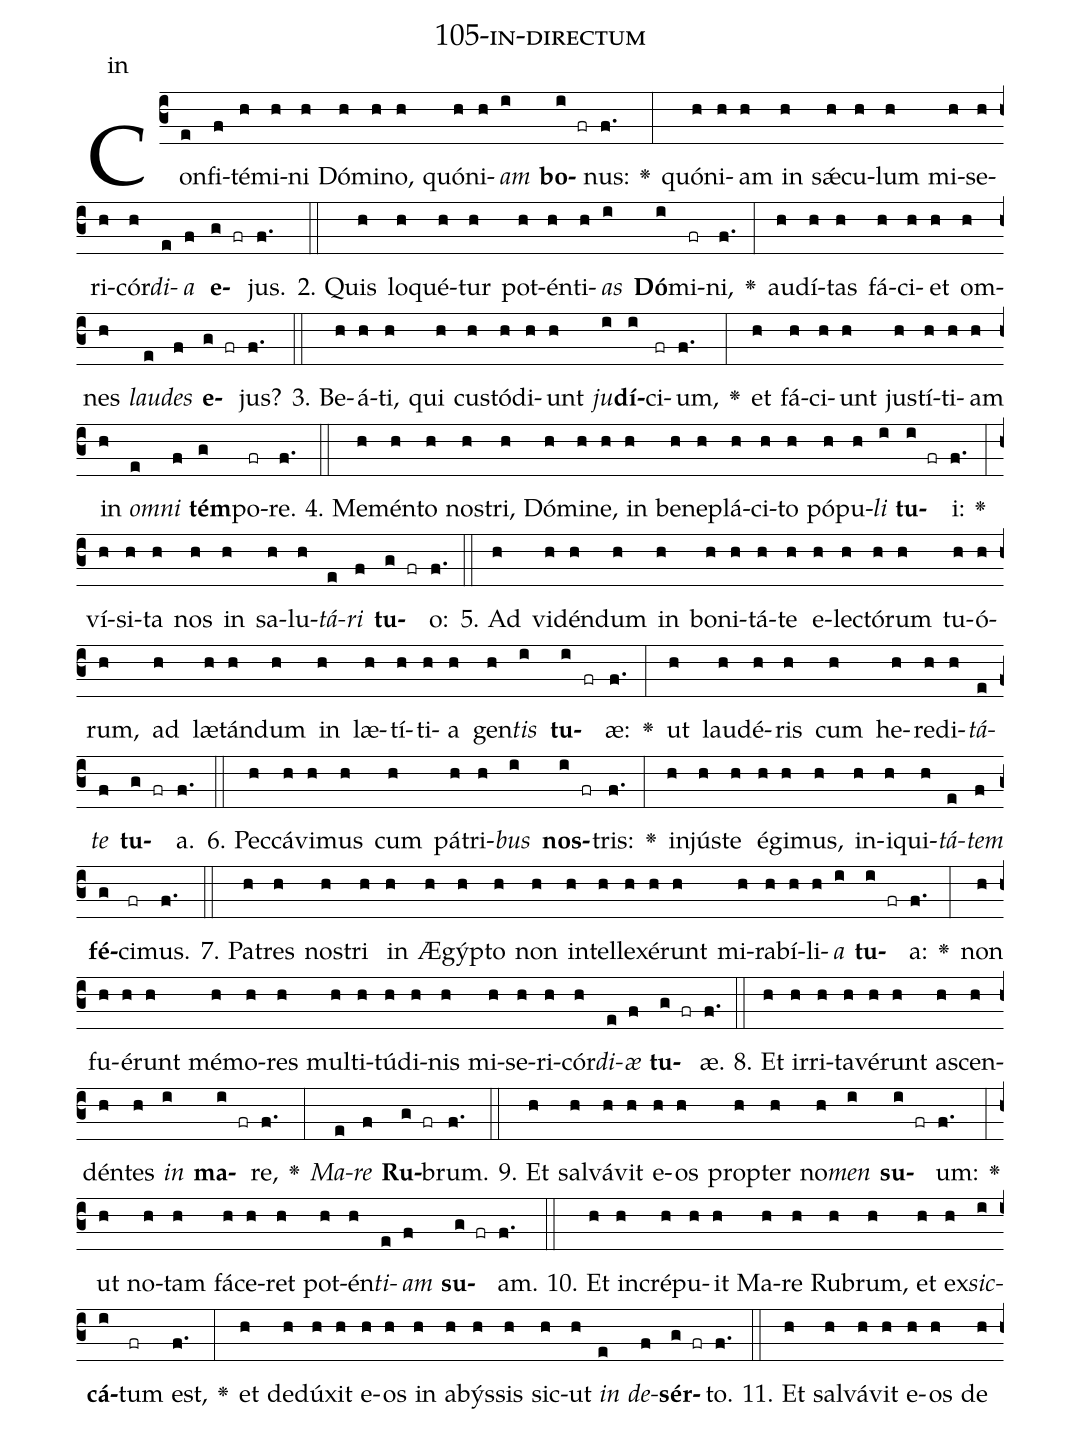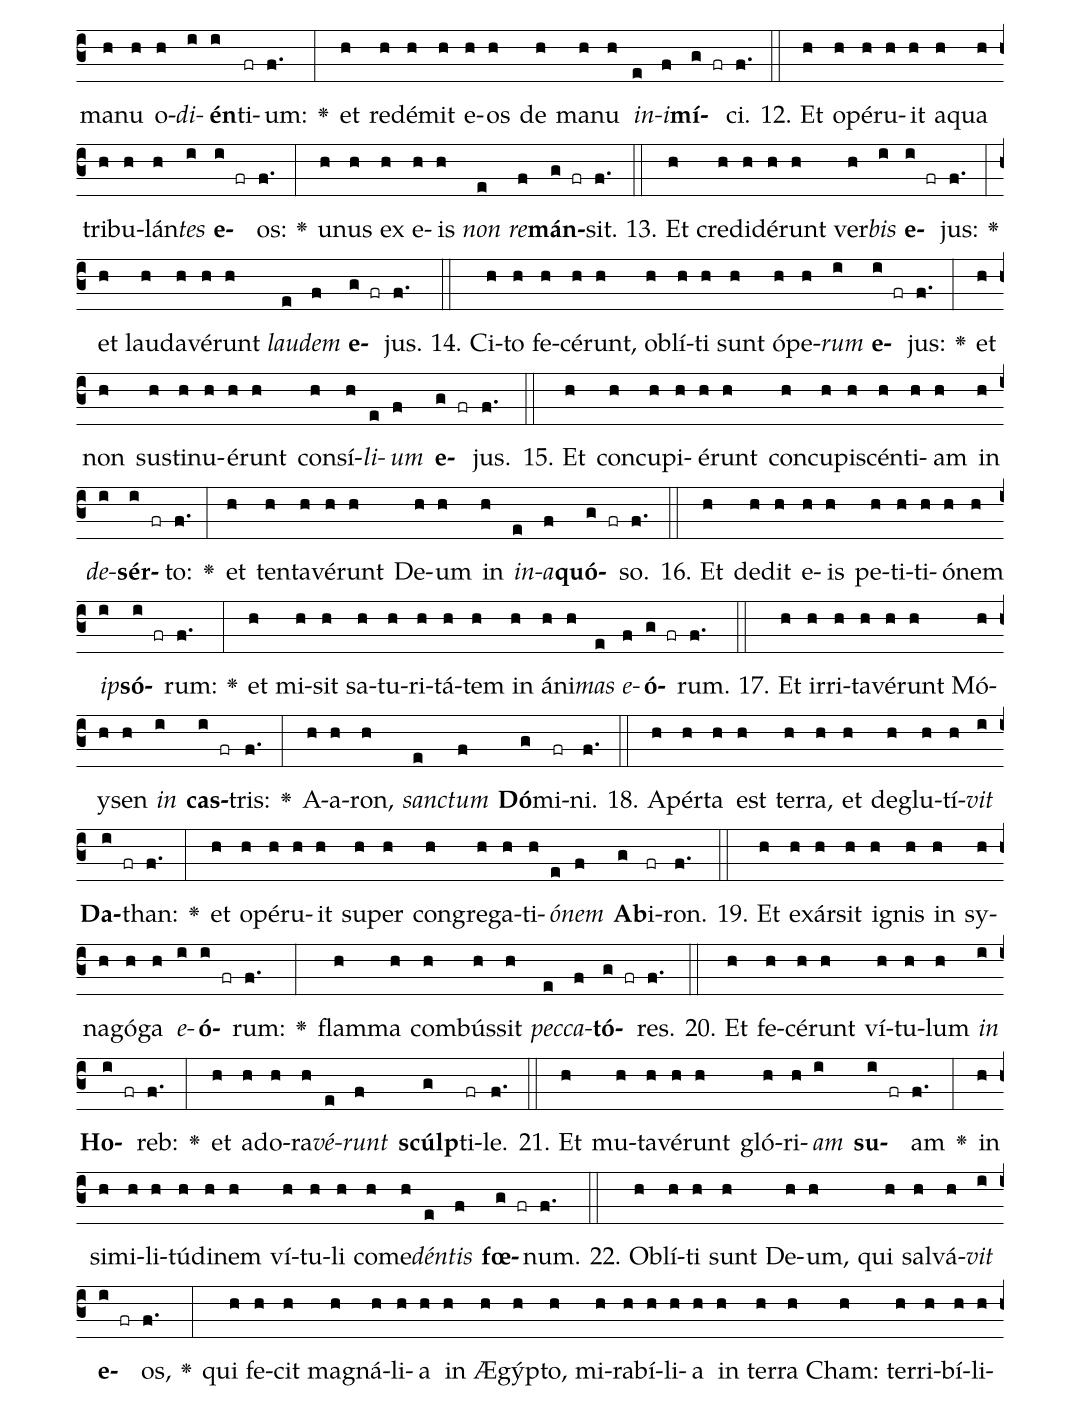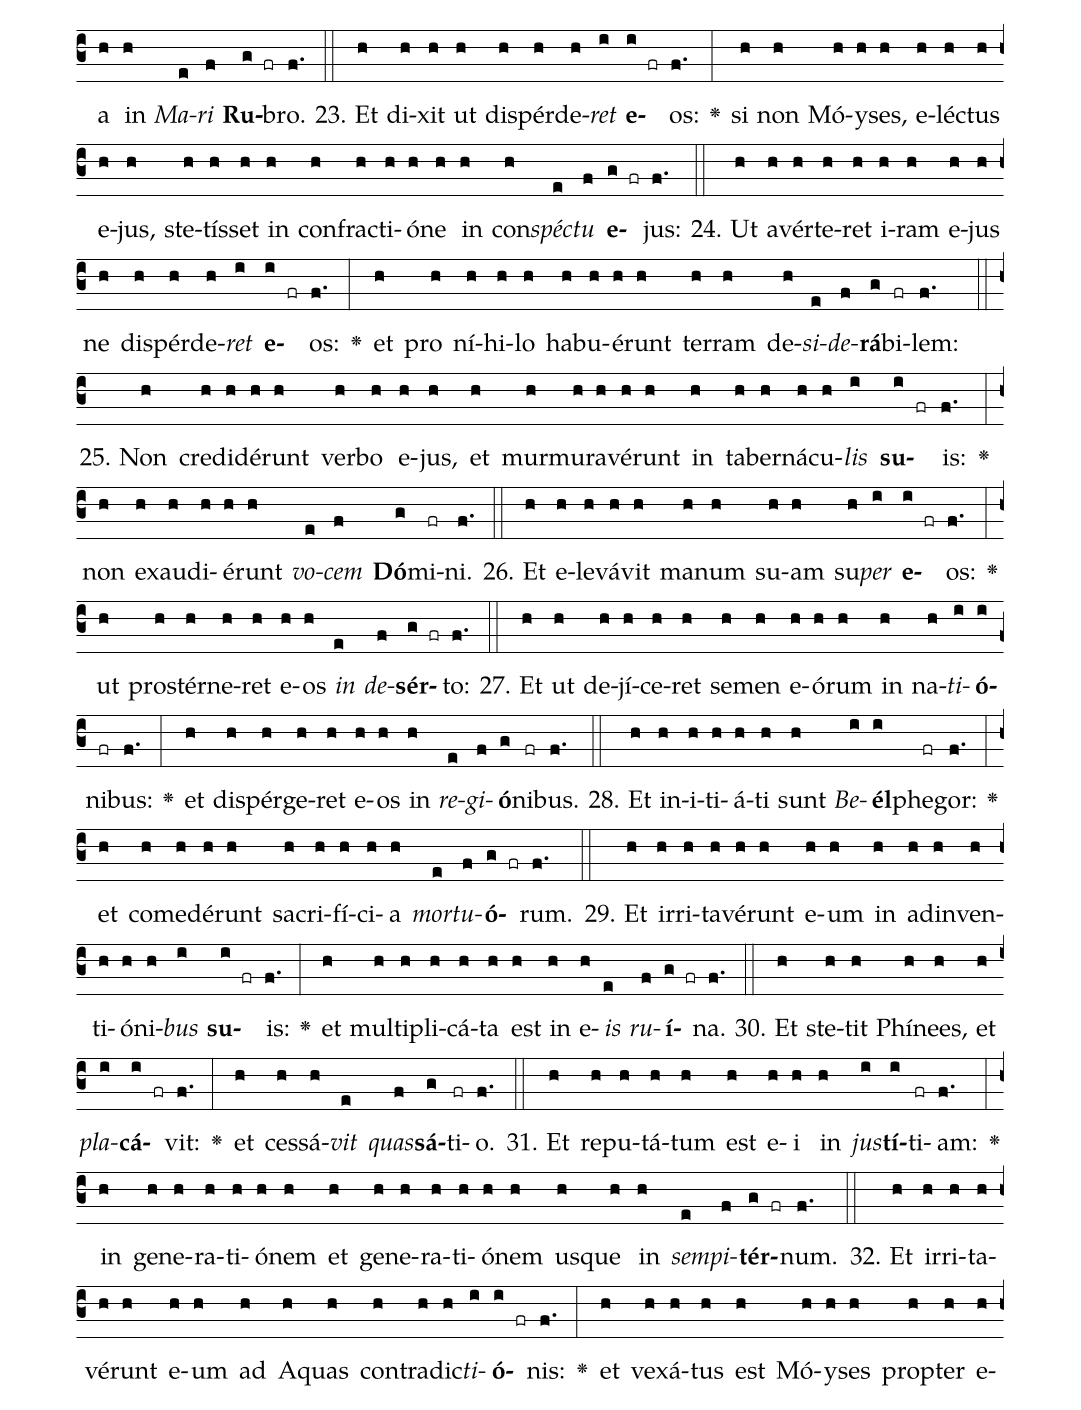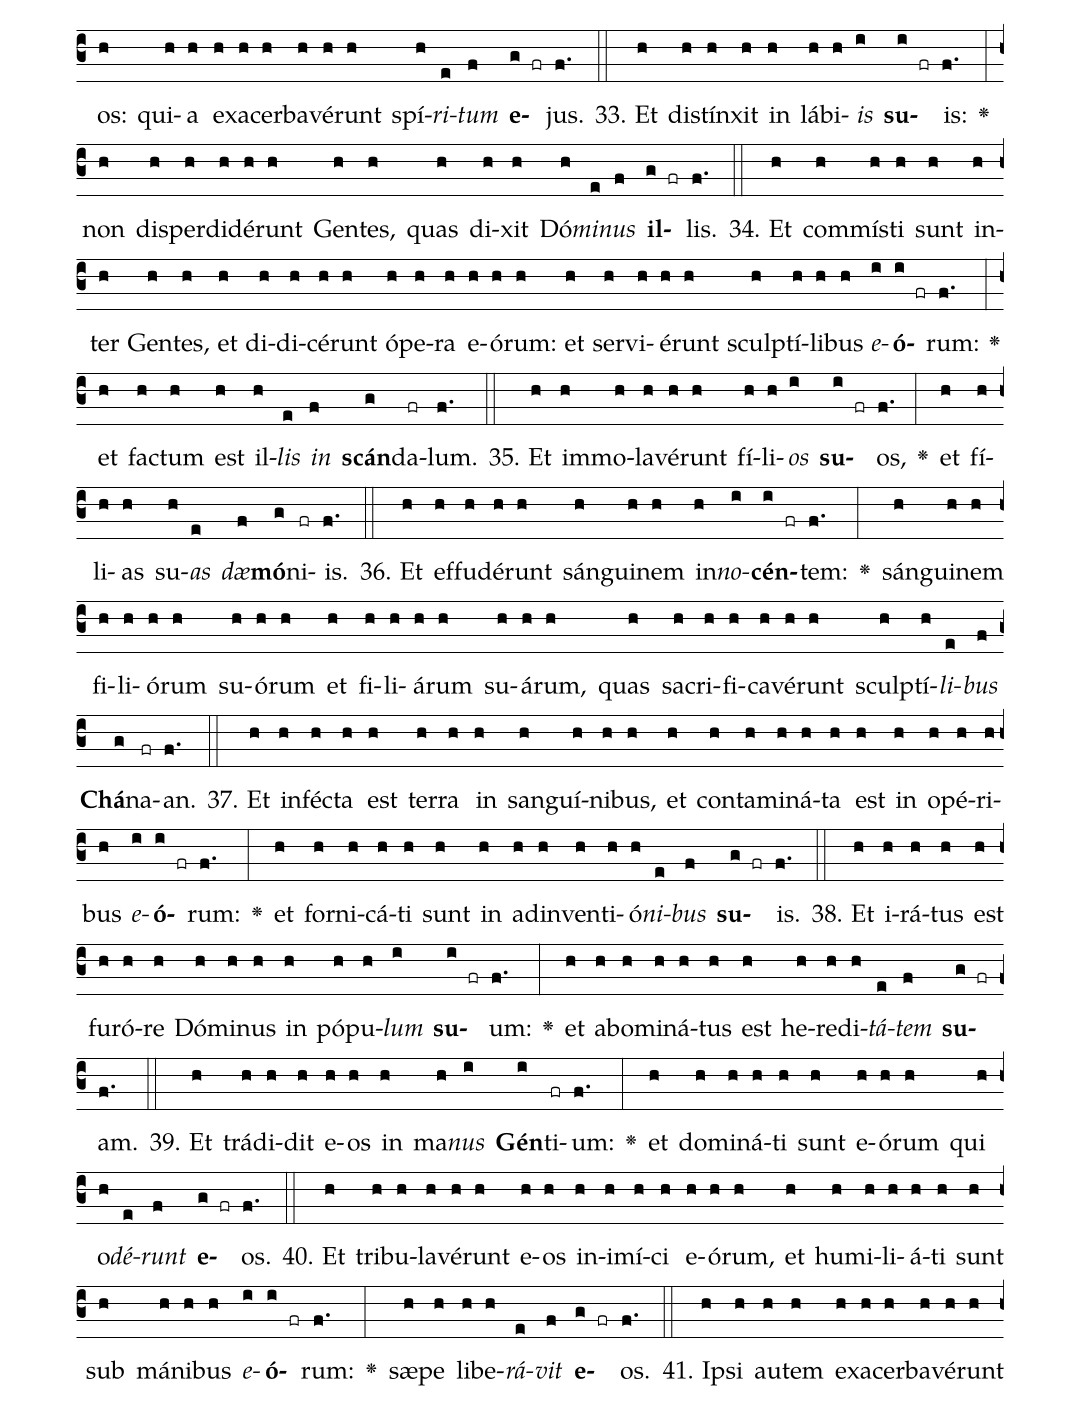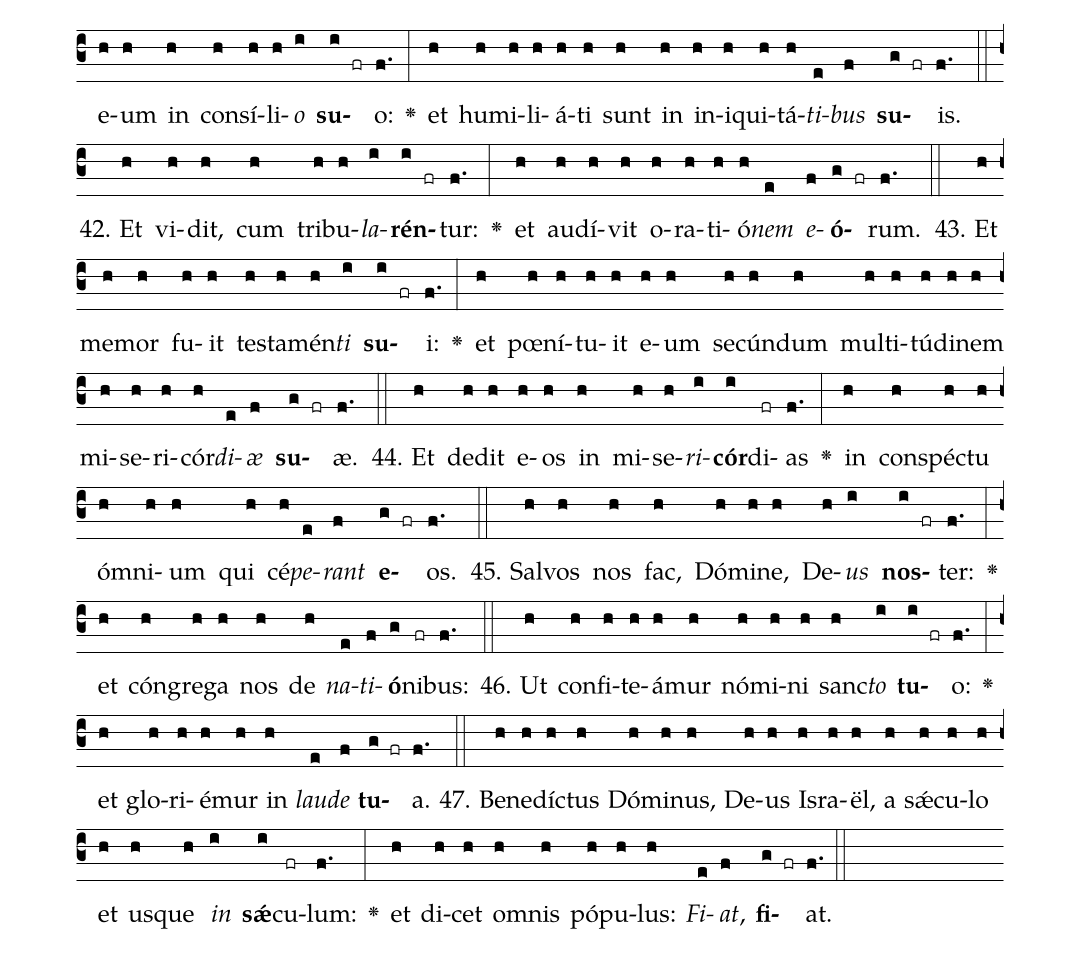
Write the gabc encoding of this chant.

name: 105-in-directum;
annotation: in;
%%
(c3)Con(e)fi(f)té(h)mi(h)ni(h) Dó(h)mi(h)no,(h) quón(h)i(h)<i>am</i>(i) <b>bo</b>(i fr)nus:(f.) <v>\greheightstar</v>(:) quón(h)i(h)am(h) in(h) sǽ(h)cu(h)lum(h) mi(h)se(h)ri(h)cór(h)<i>di</i>(e)<i>a</i>(f) <b>e</b>(g fr)jus.(f.) (::)
2. Quis(h) lo(h)qué(h)tur(h) pot(h)én(h)ti(h)<i>as</i>(i) <b>Dó</b>(i)mi(fr)ni,(f.) <v>\greheightstar</v>(:) au(h)dí(h)tas(h) fá(h)ci(h)et(h) om(h)nes(h) <i>lau</i>(e)<i>des</i>(f) <b>e</b>(g fr)jus?(f.) (::)
3. Be(h)á(h)ti,(h) qui(h) cus(h)tó(h)di(h)unt(h) <i>ju</i>(i)<b>dí</b>(i)ci(fr)um,(f.) <v>\greheightstar</v>(:) et(h) fá(h)ci(h)unt(h) jus(h)tí(h)ti(h)am(h) in(h) <i>om</i>(e)<i>ni</i>(f) <b>tém</b>(g)po(fr)re.(f.) (::)
4. Me(h)mén(h)to(h) nos(h)tri,(h) Dó(h)mi(h)ne,(h) in(h) be(h)ne(h)plá(h)ci(h)to(h) pó(h)pu(h)<i>li</i>(i) <b>tu</b>(i fr)i:(f.) <v>\greheightstar</v>(:) ví(h)si(h)ta(h) nos(h) in(h) sa(h)lu(h)<i>tá</i>(e)<i>ri</i>(f) <b>tu</b>(g fr)o:(f.) (::)
5. Ad(h) vi(h)dén(h)dum(h) in(h) bo(h)ni(h)tá(h)te(h) e(h)lec(h)tó(h)rum(h) tu(h)ó(h)rum,(h) ad(h) læ(h)tán(h)dum(h) in(h) læ(h)tí(h)ti(h)a(h) gen(h)<i>tis</i>(i) <b>tu</b>(i fr)æ:(f.) <v>\greheightstar</v>(:) ut(h) lau(h)dé(h)ris(h) cum(h) he(h)re(h)di(h)<i>tá</i>(e)<i>te</i>(f) <b>tu</b>(g fr)a.(f.) (::)
6. Pec(h)cá(h)vi(h)mus(h) cum(h) pá(h)tri(h)<i>bus</i>(i) <b>nos</b>(i fr)tris:(f.) <v>\greheightstar</v>(:) in(h)jús(h)te(h) é(h)gi(h)mus,(h) in(h)i(h)qui(h)<i>tá</i>(e)<i>tem</i>(f) <b>fé</b>(g)ci(fr)mus.(f.) (::)
7. Pa(h)tres(h) nos(h)tri(h) in(h) Æ(h)gýp(h)to(h) non(h) in(h)tel(h)le(h)xé(h)runt(h) mi(h)ra(h)bí(h)li(h)<i>a</i>(i) <b>tu</b>(i fr)a:(f.) <v>\greheightstar</v>(:) non(h) fu(h)é(h)runt(h) mé(h)mo(h)res(h) mul(h)ti(h)tú(h)di(h)nis(h) mi(h)se(h)ri(h)cór(h)<i>di</i>(e)<i>æ</i>(f) <b>tu</b>(g fr)æ.(f.) (::)
8. Et(h) ir(h)ri(h)ta(h)vé(h)runt(h) a(h)scen(h)dén(h)tes(h) <i>in</i>(i) <b>ma</b>(i fr)re,(f.) <v>\greheightstar</v>(:) <i>Ma</i>(e)<i>re</i>(f) <b>Ru</b>(g fr)brum.(f.) (::)
9. Et(h) sal(h)vá(h)vit(h) e(h)os(h) prop(h)ter(h) no(h)<i>men</i>(i) <b>su</b>(i fr)um:(f.) <v>\greheightstar</v>(:) ut(h) no(h)tam(h) fá(h)ce(h)ret(h) pot(h)én(h)<i>ti</i>(e)<i>am</i>(f) <b>su</b>(g fr)am.(f.) (::)
10. Et(h) in(h)cré(h)pu(h)it(h) Ma(h)re(h) Ru(h)brum,(h) et(h) ex(h)<i>sic</i>(i)<b>cá</b>(i)tum(fr) est,(f.) <v>\greheightstar</v>(:) et(h) de(h)dú(h)xit(h) e(h)os(h) in(h) a(h)býs(h)sis(h) sic(h)ut(h) <i>in</i>(e) <i>de</i>(f)<b>sér</b>(g fr)to.(f.) (::)
11. Et(h) sal(h)vá(h)vit(h) e(h)os(h) de(h) ma(h)nu(h) o(h)<i>di</i>(i)<b>én</b>(i)ti(fr)um:(f.) <v>\greheightstar</v>(:) et(h) red(h)é(h)mit(h) e(h)os(h) de(h) ma(h)nu(h) <i>in</i>(e)<i>i</i>(f)<b>mí</b>(g fr)ci.(f.) (::)
12. Et(h) o(h)pé(h)ru(h)it(h) a(h)qua(h) tri(h)bu(h)lán(h)<i>tes</i>(i) <b>e</b>(i fr)os:(f.) <v>\greheightstar</v>(:) u(h)nus(h) ex(h) e(h)is(h) <i>non</i>(e) <i>re</i>(f)<b>mán</b>(g fr)sit.(f.) (::)
13. Et(h) cre(h)di(h)dé(h)runt(h) ver(h)<i>bis</i>(i) <b>e</b>(i fr)jus:(f.) <v>\greheightstar</v>(:) et(h) lau(h)da(h)vé(h)runt(h) <i>lau</i>(e)<i>dem</i>(f) <b>e</b>(g fr)jus.(f.) (::)
14. Ci(h)to(h) fe(h)cé(h)runt,(h) ob(h)lí(h)ti(h) sunt(h) ó(h)pe(h)<i>rum</i>(i) <b>e</b>(i fr)jus:(f.) <v>\greheightstar</v>(:) et(h) non(h) sus(h)ti(h)nu(h)é(h)runt(h) con(h)sí(h)<i>li</i>(e)<i>um</i>(f) <b>e</b>(g fr)jus.(f.) (::)
15. Et(h) con(h)cu(h)pi(h)é(h)runt(h) con(h)cu(h)pi(h)scén(h)ti(h)am(h) in(h) <i>de</i>(i)<b>sér</b>(i fr)to:(f.) <v>\greheightstar</v>(:) et(h) ten(h)ta(h)vé(h)runt(h) De(h)um(h) in(h) <i>in</i>(e)<i>a</i>(f)<b>quó</b>(g fr)so.(f.) (::)
16. Et(h) de(h)dit(h) e(h)is(h) pe(h)ti(h)ti(h)ó(h)nem(h) <i>ip</i>(i)<b>só</b>(i fr)rum:(f.) <v>\greheightstar</v>(:) et(h) mi(h)sit(h) sa(h)tu(h)ri(h)tá(h)tem(h) in(h) á(h)ni(h)<i>mas</i>(e) <i>e</i>(f)<b>ó</b>(g fr)rum.(f.) (::)
17. Et(h) ir(h)ri(h)ta(h)vé(h)runt(h) Mó(h)y(h)sen(h) <i>in</i>(i) <b>cas</b>(i fr)tris:(f.) <v>\greheightstar</v>(:) A(h)a(h)ron,(h) <i>sanc</i>(e)<i>tum</i>(f) <b>Dó</b>(g)mi(fr)ni.(f.) (::)
18. A(h)pér(h)ta(h) est(h) ter(h)ra,(h) et(h) de(h)glu(h)tí(h)<i>vit</i>(i) <b>Da</b>(i fr)than:(f.) <v>\greheightstar</v>(:) et(h) o(h)pé(h)ru(h)it(h) su(h)per(h) con(h)gre(h)ga(h)ti(h)<i>ó</i>(e)<i>nem</i>(f) <b>Ab</b>(g)i(fr)ron.(f.) (::)
19. Et(h) ex(h)ár(h)sit(h) i(h)gnis(h) in(h) sy(h)na(h)gó(h)ga(h) <i>e</i>(i)<b>ó</b>(i fr)rum:(f.) <v>\greheightstar</v>(:) flam(h)ma(h) com(h)bús(h)sit(h) <i>pec</i>(e)<i>ca</i>(f)<b>tó</b>(g fr)res.(f.) (::)
20. Et(h) fe(h)cé(h)runt(h) ví(h)tu(h)lum(h) <i>in</i>(i) <b>Ho</b>(i fr)reb:(f.) <v>\greheightstar</v>(:) et(h) ad(h)o(h)ra(h)<i>vé</i>(e)<i>runt</i>(f) <b>scúlp</b>(g)ti(fr)le.(f.) (::)
21. Et(h) mu(h)ta(h)vé(h)runt(h) gló(h)ri(h)<i>am</i>(i) <b>su</b>(i fr)am(f.) <v>\greheightstar</v>(:) in(h) si(h)mi(h)li(h)tú(h)di(h)nem(h) ví(h)tu(h)li(h) com(h)e(h)<i>dén</i>(e)<i>tis</i>(f) <b>fœ</b>(g fr)num.(f.) (::)
22. Ob(h)lí(h)ti(h) sunt(h) De(h)um,(h) qui(h) sal(h)vá(h)<i>vit</i>(i) <b>e</b>(i fr)os,(f.) <v>\greheightstar</v>(:) qui(h) fe(h)cit(h) ma(h)gná(h)li(h)a(h) in(h) Æ(h)gýp(h)to,(h) mi(h)ra(h)bí(h)li(h)a(h) in(h) ter(h)ra(h) Cham:(h) ter(h)ri(h)bí(h)li(h)a(h) in(h) <i>Ma</i>(e)<i>ri</i>(f) <b>Ru</b>(g fr)bro.(f.) (::)
23. Et(h) di(h)xit(h) ut(h) dis(h)pér(h)de(h)<i>ret</i>(i) <b>e</b>(i fr)os:(f.) <v>\greheightstar</v>(:) si(h) non(h) Mó(h)y(h)ses,(h) e(h)léc(h)tus(h) e(h)jus,(h) ste(h)tís(h)set(h) in(h) con(h)frac(h)ti(h)ó(h)ne(h) in(h) con(h)<i>spéc</i>(e)<i>tu</i>(f) <b>e</b>(g fr)jus:(f.) (::)
24. Ut(h) a(h)vér(h)te(h)ret(h) i(h)ram(h) e(h)jus(h) ne(h) dis(h)pér(h)de(h)<i>ret</i>(i) <b>e</b>(i fr)os:(f.) <v>\greheightstar</v>(:) et(h) pro(h) ní(h)hi(h)lo(h) ha(h)bu(h)é(h)runt(h) ter(h)ram(h) de(h)<i>si</i>(e)<i>de</i>(f)<b>rá</b>(g)bi(fr)lem:(f.) (::)
25. Non(h) cre(h)di(h)dé(h)runt(h) ver(h)bo(h) e(h)jus,(h) et(h) mur(h)mu(h)ra(h)vé(h)runt(h) in(h) ta(h)ber(h)ná(h)cu(h)<i>lis</i>(i) <b>su</b>(i fr)is:(f.) <v>\greheightstar</v>(:) non(h) ex(h)au(h)di(h)é(h)runt(h) <i>vo</i>(e)<i>cem</i>(f) <b>Dó</b>(g)mi(fr)ni.(f.) (::)
26. Et(h) e(h)le(h)vá(h)vit(h) ma(h)num(h) su(h)am(h) su(h)<i>per</i>(i) <b>e</b>(i fr)os:(f.) <v>\greheightstar</v>(:) ut(h) pro(h)stér(h)ne(h)ret(h) e(h)os(h) <i>in</i>(e) <i>de</i>(f)<b>sér</b>(g fr)to:(f.) (::)
27. Et(h) ut(h) de(h)jí(h)ce(h)ret(h) se(h)men(h) e(h)ó(h)rum(h) in(h) na(h)<i>ti</i>(i)<b>ó</b>(i)ni(fr)bus:(f.) <v>\greheightstar</v>(:) et(h) di(h)spér(h)ge(h)ret(h) e(h)os(h) in(h) <i>re</i>(e)<i>gi</i>(f)<b>ó</b>(g)ni(fr)bus.(f.) (::)
28. Et(h) in(h)i(h)ti(h)á(h)ti(h) sunt(h) <i>Be</i>(i)<b>él</b>(i)phe(fr)gor:(f.) <v>\greheightstar</v>(:) et(h) com(h)e(h)dé(h)runt(h) sa(h)cri(h)fí(h)ci(h)a(h) <i>mor</i>(e)<i>tu</i>(f)<b>ó</b>(g fr)rum.(f.) (::)
29. Et(h) ir(h)ri(h)ta(h)vé(h)runt(h) e(h)um(h) in(h) ad(h)in(h)ven(h)ti(h)ó(h)ni(h)<i>bus</i>(i) <b>su</b>(i fr)is:(f.) <v>\greheightstar</v>(:) et(h) mul(h)ti(h)pli(h)cá(h)ta(h) est(h) in(h) e(h)<i>is</i>(e) <i>ru</i>(f)<b>í</b>(g fr)na.(f.) (::)
30. Et(h) ste(h)tit(h) Phí(h)nees,(h) et(h) <i>pla</i>(i)<b>cá</b>(i fr)vit:(f.) <v>\greheightstar</v>(:) et(h) ces(h)sá(h)<i>vit</i>(e) <i>quas</i>(f)<b>sá</b>(g)ti(fr)o.(f.) (::)
31. Et(h) re(h)pu(h)tá(h)tum(h) est(h) e(h)i(h) in(h) <i>jus</i>(i)<b>tí</b>(i)ti(fr)am:(f.) <v>\greheightstar</v>(:) in(h) ge(h)ne(h)ra(h)ti(h)ó(h)nem(h) et(h) ge(h)ne(h)ra(h)ti(h)ó(h)nem(h) us(h)que(h) in(h) <i>sem</i>(e)<i>pi</i>(f)<b>tér</b>(g fr)num.(f.) (::)
32. Et(h) ir(h)ri(h)ta(h)vé(h)runt(h) e(h)um(h) ad(h) A(h)quas(h) con(h)tra(h)dic(h)<i>ti</i>(i)<b>ó</b>(i fr)nis:(f.) <v>\greheightstar</v>(:) et(h) ve(h)xá(h)tus(h) est(h) Mó(h)y(h)ses(h) prop(h)ter(h) e(h)os:(h) qui(h)a(h) ex(h)a(h)cer(h)ba(h)vé(h)runt(h) spí(h)<i>ri</i>(e)<i>tum</i>(f) <b>e</b>(g fr)jus.(f.) (::)
33. Et(h) di(h)stín(h)xit(h) in(h) lá(h)bi(h)<i>is</i>(i) <b>su</b>(i fr)is:(f.) <v>\greheightstar</v>(:) non(h) dis(h)per(h)di(h)dé(h)runt(h) Gen(h)tes,(h) quas(h) di(h)xit(h) Dó(h)<i>mi</i>(e)<i>nus</i>(f) <b>il</b>(g fr)lis.(f.) (::)
34. Et(h) com(h)mís(h)ti(h) sunt(h) in(h)ter(h) Gen(h)tes,(h) et(h) di(h)di(h)cé(h)runt(h) ó(h)pe(h)ra(h) e(h)ó(h)rum:(h) et(h) ser(h)vi(h)é(h)runt(h) sculp(h)tí(h)li(h)bus(h) <i>e</i>(i)<b>ó</b>(i fr)rum:(f.) <v>\greheightstar</v>(:) et(h) fac(h)tum(h) est(h) il(h)<i>lis</i>(e) <i>in</i>(f) <b>scán</b>(g)da(fr)lum.(f.) (::)
35. Et(h) im(h)mo(h)la(h)vé(h)runt(h) fí(h)li(h)<i>os</i>(i) <b>su</b>(i fr)os,(f.) <v>\greheightstar</v>(:) et(h) fí(h)li(h)as(h) su(h)<i>as</i>(e) <i>dæ</i>(f)<b>mó</b>(g)ni(fr)is.(f.) (::)
36. Et(h) ef(h)fu(h)dé(h)runt(h) sán(h)gui(h)nem(h) in(h)<i>no</i>(i)<b>cén</b>(i fr)tem:(f.) <v>\greheightstar</v>(:) sán(h)gui(h)nem(h) fi(h)li(h)ó(h)rum(h) su(h)ó(h)rum(h) et(h) fi(h)li(h)á(h)rum(h) su(h)á(h)rum,(h) quas(h) sa(h)cri(h)fi(h)ca(h)vé(h)runt(h) sculp(h)tí(h)<i>li</i>(e)<i>bus</i>(f) <b>Chá</b>(g)na(fr)an.(f.) (::)
37. Et(h) in(h)féc(h)ta(h) est(h) ter(h)ra(h) in(h) san(h)guí(h)ni(h)bus,(h) et(h) con(h)ta(h)mi(h)ná(h)ta(h) est(h) in(h) o(h)pé(h)ri(h)bus(h) <i>e</i>(i)<b>ó</b>(i fr)rum:(f.) <v>\greheightstar</v>(:) et(h) for(h)ni(h)cá(h)ti(h) sunt(h) in(h) ad(h)in(h)ven(h)ti(h)ó(h)<i>ni</i>(e)<i>bus</i>(f) <b>su</b>(g fr)is.(f.) (::)
38. Et(h) i(h)rá(h)tus(h) est(h) fu(h)ró(h)re(h) Dó(h)mi(h)nus(h) in(h) pó(h)pu(h)<i>lum</i>(i) <b>su</b>(i fr)um:(f.) <v>\greheightstar</v>(:) et(h) ab(h)o(h)mi(h)ná(h)tus(h) est(h) he(h)re(h)di(h)<i>tá</i>(e)<i>tem</i>(f) <b>su</b>(g fr)am.(f.) (::)
39. Et(h) trá(h)di(h)dit(h) e(h)os(h) in(h) ma(h)<i>nus</i>(i) <b>Gén</b>(i)ti(fr)um:(f.) <v>\greheightstar</v>(:) et(h) do(h)mi(h)ná(h)ti(h) sunt(h) e(h)ó(h)rum(h) qui(h) o(h)<i>dé</i>(e)<i>runt</i>(f) <b>e</b>(g fr)os.(f.) (::)
40. Et(h) tri(h)bu(h)la(h)vé(h)runt(h) e(h)os(h) in(h)i(h)mí(h)ci(h) e(h)ó(h)rum,(h) et(h) hu(h)mi(h)li(h)á(h)ti(h) sunt(h) sub(h) má(h)ni(h)bus(h) <i>e</i>(i)<b>ó</b>(i fr)rum:(f.) <v>\greheightstar</v>(:) sæ(h)pe(h) li(h)be(h)<i>rá</i>(e)<i>vit</i>(f) <b>e</b>(g fr)os.(f.) (::)
41. Ip(h)si(h) au(h)tem(h) ex(h)a(h)cer(h)ba(h)vé(h)runt(h) e(h)um(h) in(h) con(h)sí(h)li(h)<i>o</i>(i) <b>su</b>(i fr)o:(f.) <v>\greheightstar</v>(:) et(h) hu(h)mi(h)li(h)á(h)ti(h) sunt(h) in(h) in(h)i(h)qui(h)tá(h)<i>ti</i>(e)<i>bus</i>(f) <b>su</b>(g fr)is.(f.) (::)
42. Et(h) vi(h)dit,(h) cum(h) tri(h)bu(h)<i>la</i>(i)<b>rén</b>(i fr)tur:(f.) <v>\greheightstar</v>(:) et(h) au(h)dí(h)vit(h) o(h)ra(h)ti(h)ó(h)<i>nem</i>(e) <i>e</i>(f)<b>ó</b>(g fr)rum.(f.) (::)
43. Et(h) me(h)mor(h) fu(h)it(h) tes(h)ta(h)mén(h)<i>ti</i>(i) <b>su</b>(i fr)i:(f.) <v>\greheightstar</v>(:) et(h) pœ(h)ní(h)tu(h)it(h) e(h)um(h) se(h)cún(h)dum(h) mul(h)ti(h)tú(h)di(h)nem(h) mi(h)se(h)ri(h)cór(h)<i>di</i>(e)<i>æ</i>(f) <b>su</b>(g fr)æ.(f.) (::)
44. Et(h) de(h)dit(h) e(h)os(h) in(h) mi(h)se(h)<i>ri</i>(i)<b>cór</b>(i)di(fr)as(f.) <v>\greheightstar</v>(:) in(h) con(h)spéc(h)tu(h) óm(h)ni(h)um(h) qui(h) cé(h)<i>pe</i>(e)<i>rant</i>(f) <b>e</b>(g fr)os.(f.) (::)
45. Sal(h)vos(h) nos(h) fac,(h) Dó(h)mi(h)ne,(h) De(h)<i>us</i>(i) <b>nos</b>(i fr)ter:(f.) <v>\greheightstar</v>(:) et(h) cón(h)gre(h)ga(h) nos(h) de(h) <i>na</i>(e)<i>ti</i>(f)<b>ó</b>(g)ni(fr)bus:(f.) (::)
46. Ut(h) con(h)fi(h)te(h)á(h)mur(h) nó(h)mi(h)ni(h) sanc(h)<i>to</i>(i) <b>tu</b>(i fr)o:(f.) <v>\greheightstar</v>(:) et(h) glo(h)ri(h)é(h)mur(h) in(h) <i>lau</i>(e)<i>de</i>(f) <b>tu</b>(g fr)a.(f.) (::)
47. Be(h)ne(h)díc(h)tus(h) Dó(h)mi(h)nus,(h) De(h)us(h) Is(h)ra(h)ël,(h) a(h) sǽ(h)cu(h)lo(h) et(h) us(h)que(h) <i>in</i>(i) <b>sǽ</b>(i)cu(fr)lum:(f.) <v>\greheightstar</v>(:) et(h) di(h)cet(h) om(h)nis(h) pó(h)pu(h)lus:(h) <i>Fi</i>(e)<i>at</i>,(f) <b>fi</b>(g fr)at.(f.) (::)
